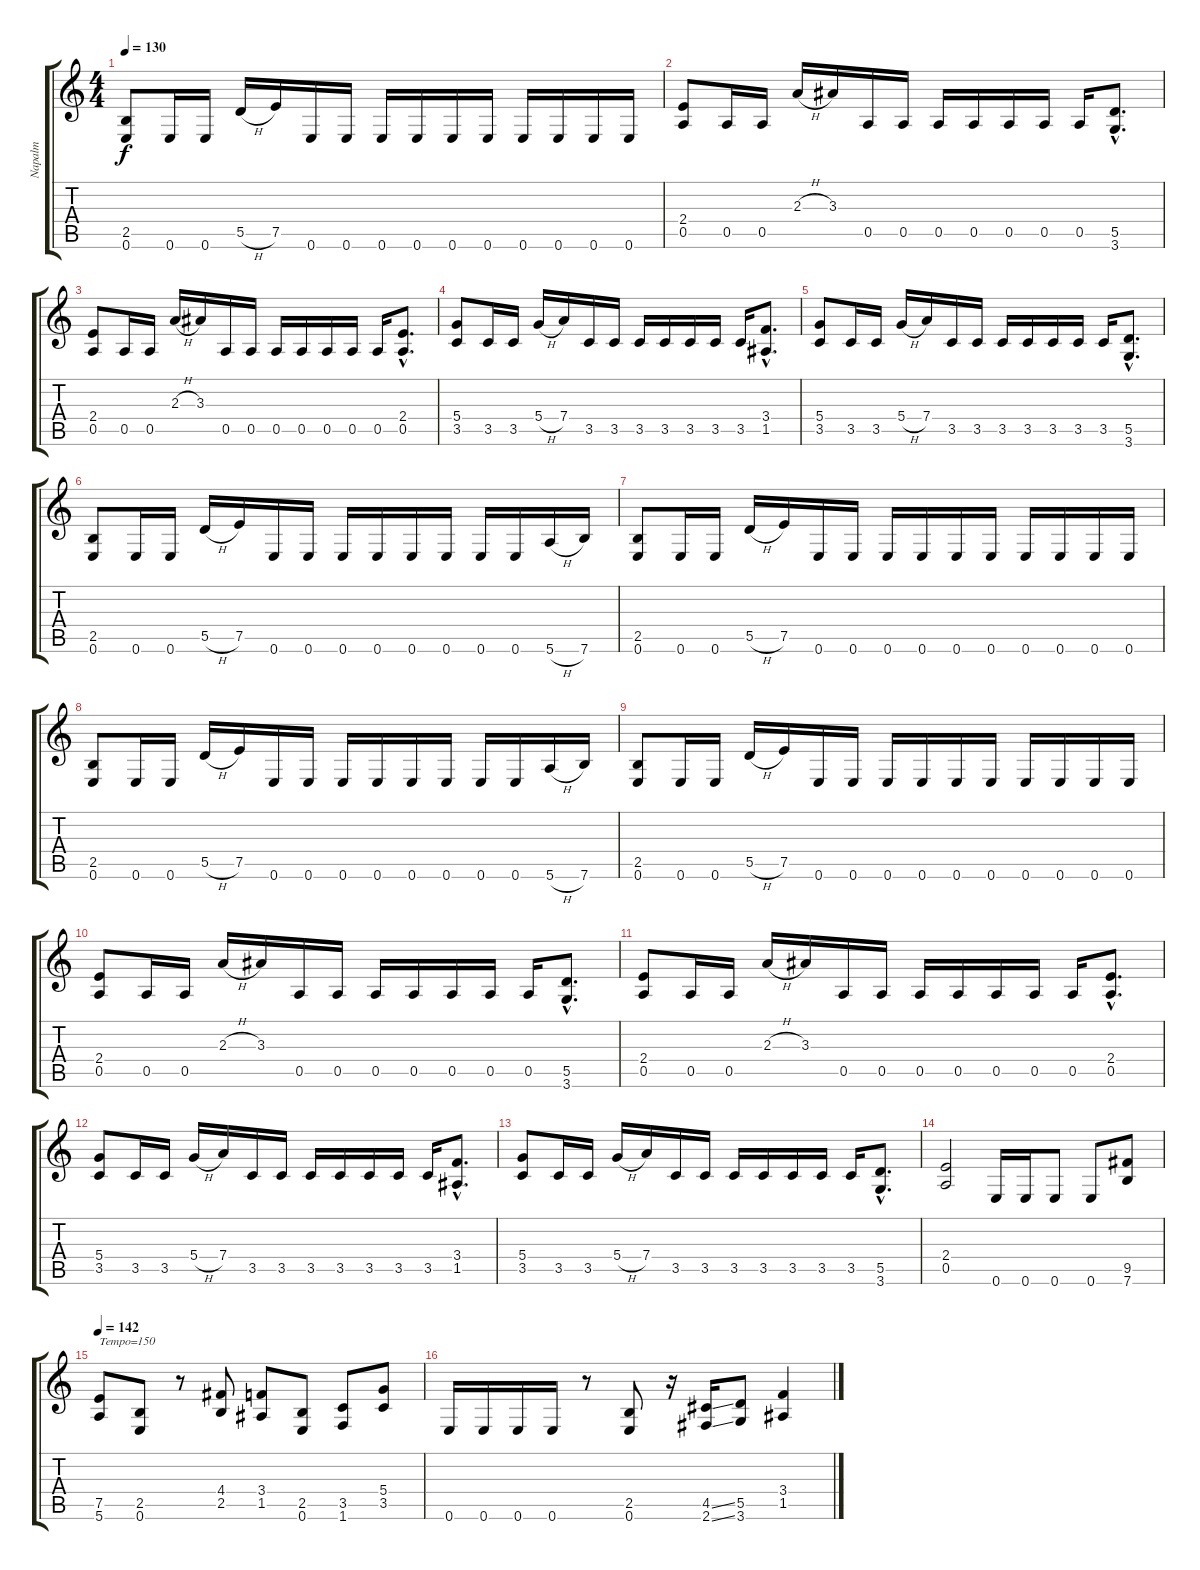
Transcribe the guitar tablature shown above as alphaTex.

\track ("Napalm" "Napalm") {instrument overdrivenguitar}
\staff {score tabs}
\tuning (E4 B3 G3 D3 A2 E2) {hide}
\ts (4 4)
\tempo 130
\clef g2
\ks c
(2.5 0.6).8{dy f} 0.6.16 0.6.16 5.5{h}.16 7.5.16 0.6.16 0.6.16 0.6.16 0.6.16 0.6.16 0.6.16 0.6.16 0.6.16 0.6.16 0.6.16 |
(2.4 0.5).8 0.5.16 0.5.16 2.3{h}.16 3.3.16 0.5.16 0.5.16 0.5.16 0.5.16 0.5.16 0.5.16 0.5.16 (5.5{hac} 3.6{hac}).8{d} |
(2.4 0.5).8 0.5.16 0.5.16 2.3{h}.16 3.3.16 0.5.16 0.5.16 0.5.16 0.5.16 0.5.16 0.5.16 0.5.16 (2.4{hac} 0.5{hac}).8{d} |
(5.4 3.5).8 3.5.16 3.5.16 5.4{h}.16 7.4.16 3.5.16 3.5.16 3.5.16 3.5.16 3.5.16 3.5.16 3.5.16 (3.4{hac} 1.5{hac}).8{d} |
(5.4 3.5).8 3.5.16 3.5.16 5.4{h}.16 7.4.16 3.5.16 3.5.16 3.5.16 3.5.16 3.5.16 3.5.16 3.5.16 (5.5{hac} 3.6{hac}).8{d} |
(2.5 0.6).8 0.6.16 0.6.16 5.5{h}.16 7.5.16 0.6.16 0.6.16 0.6.16 0.6.16 0.6.16 0.6.16 0.6.16 0.6.16 5.6{h}.16 7.6.16 |
(2.5 0.6).8 0.6.16 0.6.16 5.5{h}.16 7.5.16 0.6.16 0.6.16 0.6.16 0.6.16 0.6.16 0.6.16 0.6.16 0.6.16 0.6.16 0.6.16 |
(2.5 0.6).8 0.6.16 0.6.16 5.5{h}.16 7.5.16 0.6.16 0.6.16 0.6.16 0.6.16 0.6.16 0.6.16 0.6.16 0.6.16 5.6{h}.16 7.6.16 |
(2.5 0.6).8 0.6.16 0.6.16 5.5{h}.16 7.5.16 0.6.16 0.6.16 0.6.16 0.6.16 0.6.16 0.6.16 0.6.16 0.6.16 0.6.16 0.6.16 |
(2.4 0.5).8 0.5.16 0.5.16 2.3{h}.16 3.3.16 0.5.16 0.5.16 0.5.16 0.5.16 0.5.16 0.5.16 0.5.16 (5.5{hac} 3.6{hac}).8{d} |
(2.4 0.5).8 0.5.16 0.5.16 2.3{h}.16 3.3.16 0.5.16 0.5.16 0.5.16 0.5.16 0.5.16 0.5.16 0.5.16 (2.4{hac} 0.5{hac}).8{d} |
(5.4 3.5).8 3.5.16 3.5.16 5.4{h}.16 7.4.16 3.5.16 3.5.16 3.5.16 3.5.16 3.5.16 3.5.16 3.5.16 (3.4{hac} 1.5{hac}).8{d} |
(5.4 3.5).8 3.5.16 3.5.16 5.4{h}.16 7.4.16 3.5.16 3.5.16 3.5.16 3.5.16 3.5.16 3.5.16 3.5.16 (5.5{hac} 3.6{hac}).8{d} |
(2.4 0.5).2 0.6.16 0.6.16 0.6.8 0.6.8 (9.5 7.6).8 |
\tempo 142
(7.5 5.6).8{txt "Tempo=150"} (2.5 0.6).8 r.8 (4.4 2.5).8 (3.4 1.5).8 (2.5 0.6).8 (3.5 1.6).8 (5.4 3.5).8 |
0.6.16 0.6.16 0.6.16 0.6.16 r.8 (2.5 0.6).8 r.16 (4.5{ss} 2.6{ss}).16 (5.5 3.6).8 (3.4 1.5).4
